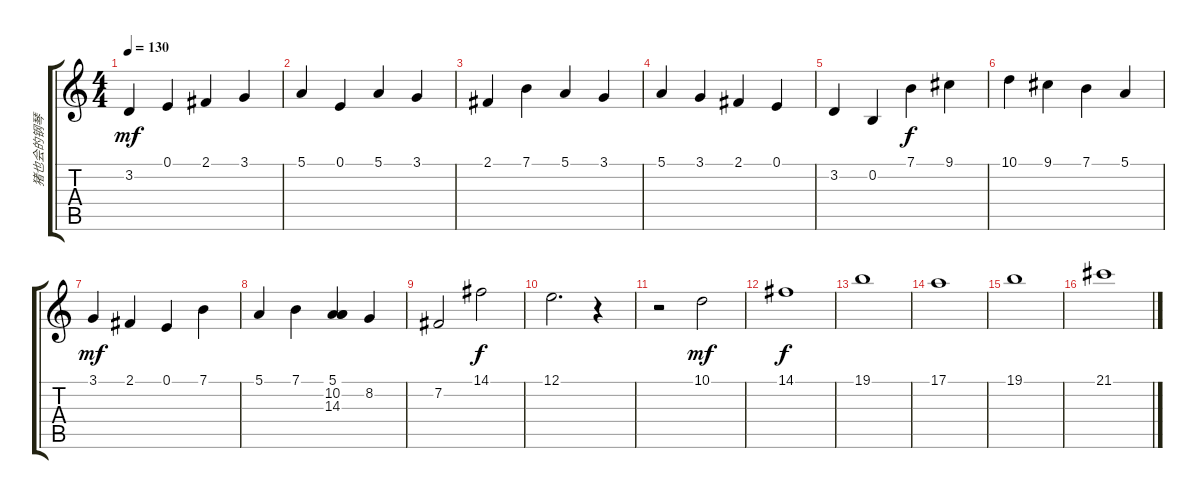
\track ("猪也会的钢琴" "猪也会的钢琴") {instrument brightacousticpiano}
\staff {score tabs}
\tuning (E4 B3 G3 D3 A2 E2) {hide}
\ts (4 4)
\tempo 130
\clef g2
\ks c
3.2.4{dy mf} 0.1.4 2.1.4 3.1.4 |
5.1.4 0.1.4 5.1.4 3.1.4 |
2.1.4 7.1.4 5.1.4 3.1.4 |
5.1.4 3.1.4 2.1.4 0.1.4 |
3.2.4 0.2.4 7.1.4{dy f} 9.1.4 |
10.1.4 9.1.4 7.1.4 5.1.4 |
3.1.4{dy mf} 2.1.4 0.1.4 7.1.4 |
5.1.4 7.1.4 (5.1 10.2 14.3).4 8.2.4 |
7.2.2 14.1.2{dy f} |
12.1.2{d} r.4 |
r.2 10.1.2{dy mf} |
14.1.1{dy f} |
19.1.1 |
17.1.1 |
19.1.1 |
21.1.1
